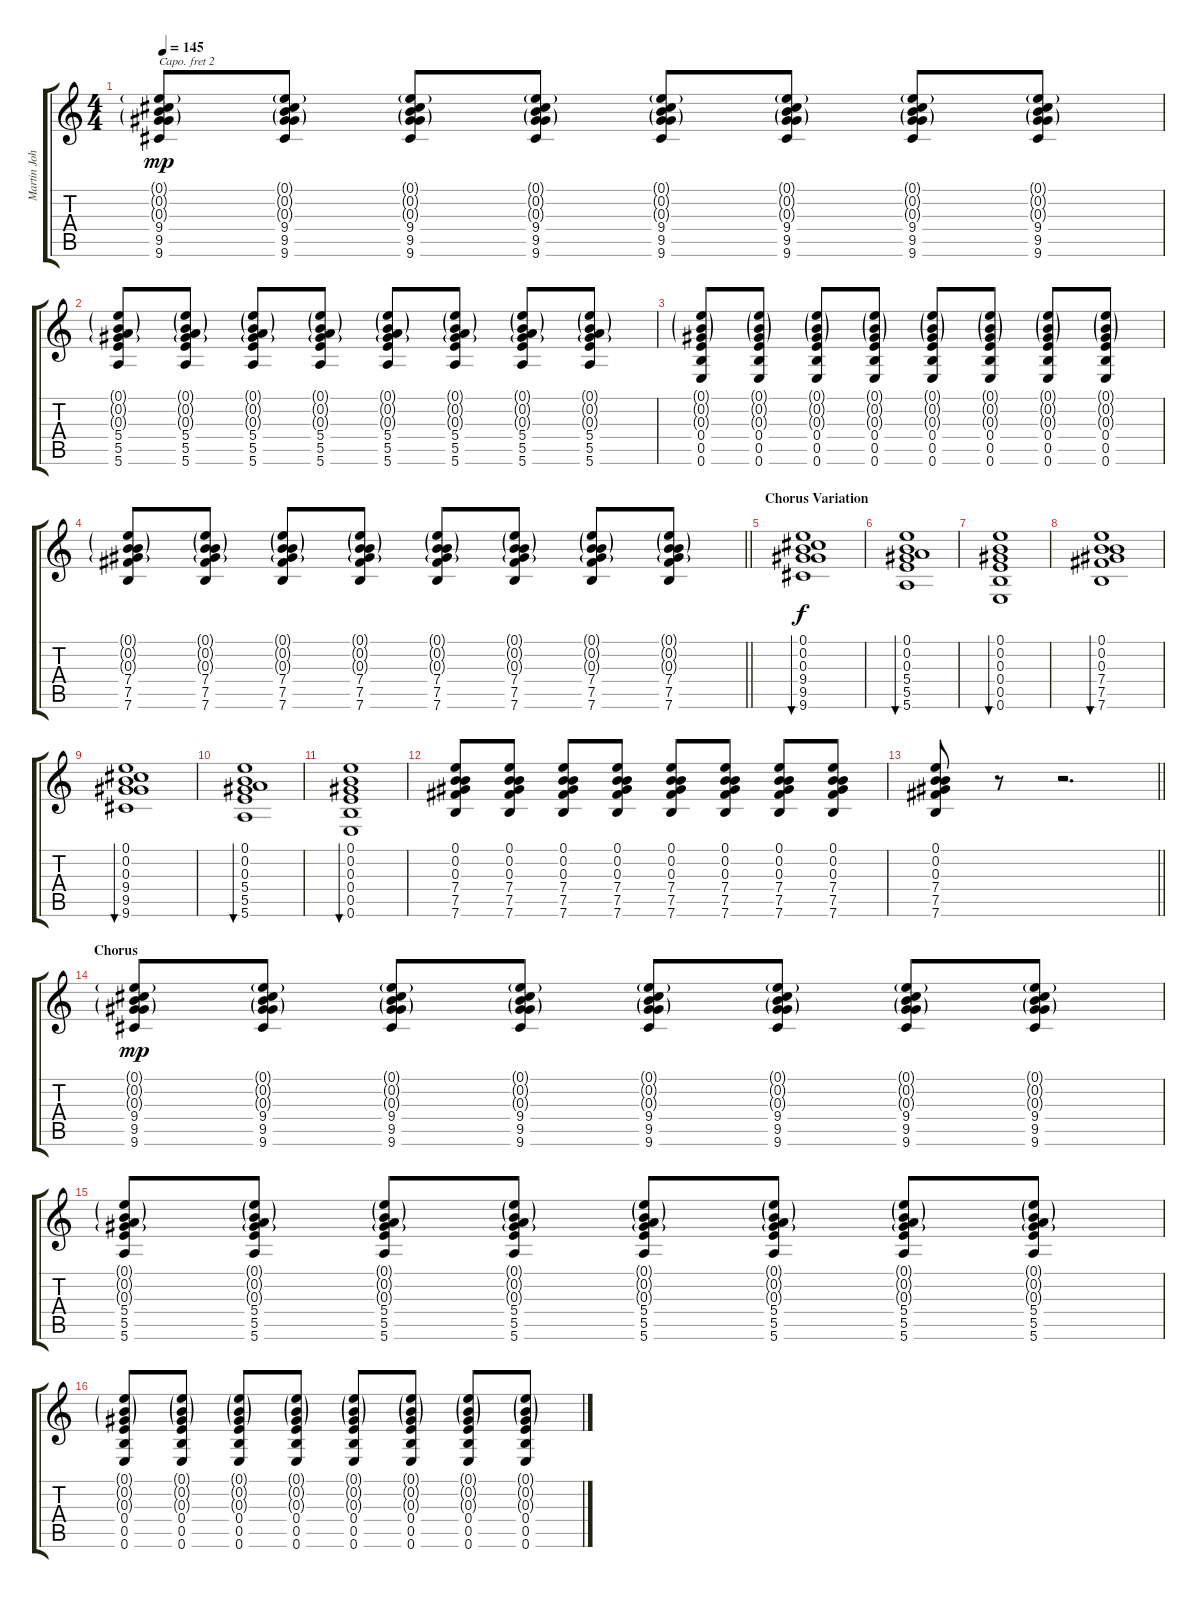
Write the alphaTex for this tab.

\track ("Martin Johnson (Rhythm Guitar)" "Martin Joh") {instrument overdrivenguitar}
\staff {score tabs}
\capo 2
\tuning (D4 A3 Gb3 D3 A2 D2) {hide}
\ts (4 4)
\tempo 145
\clef g2
\ks c
(0.1{g} 0.2{g} 0.3{g} 9.4 9.5 9.6).8{dy mp instrument overdrivenguitar} (0.1{g} 0.2{g} 0.3{g} 9.4 9.5 9.6).8 (0.1{g} 0.2{g} 0.3{g} 9.4 9.5 9.6).8 (0.1{g} 0.2{g} 0.3{g} 9.4 9.5 9.6).8 (0.1{g} 0.2{g} 0.3{g} 9.4 9.5 9.6).8 (0.1{g} 0.2{g} 0.3{g} 9.4 9.5 9.6).8 (0.1{g} 0.2{g} 0.3{g} 9.4 9.5 9.6).8 (0.1{g} 0.2{g} 0.3{g} 9.4 9.5 9.6).8 |
(0.1{g} 0.2{g} 0.3{g} 5.4 5.5 5.6).8 (0.1{g} 0.2{g} 0.3{g} 5.4 5.5 5.6).8 (0.1{g} 0.2{g} 0.3{g} 5.4 5.5 5.6).8 (0.1{g} 0.2{g} 0.3{g} 5.4 5.5 5.6).8 (0.1{g} 0.2{g} 0.3{g} 5.4 5.5 5.6).8 (0.1{g} 0.2{g} 0.3{g} 5.4 5.5 5.6).8 (0.1{g} 0.2{g} 0.3{g} 5.4 5.5 5.6).8 (0.1{g} 0.2{g} 0.3{g} 5.4 5.5 5.6).8 |
(0.1{g} 0.2{g} 0.3{g} 0.4 0.5 0.6).8 (0.1{g} 0.2{g} 0.3{g} 0.4 0.5 0.6).8 (0.1{g} 0.2{g} 0.3{g} 0.4 0.5 0.6).8 (0.1{g} 0.2{g} 0.3{g} 0.4 0.5 0.6).8 (0.1{g} 0.2{g} 0.3{g} 0.4 0.5 0.6).8 (0.1{g} 0.2{g} 0.3{g} 0.4 0.5 0.6).8 (0.1{g} 0.2{g} 0.3{g} 0.4 0.5 0.6).8 (0.1{g} 0.2{g} 0.3{g} 0.4 0.5 0.6).8 |
\barLineRight lightlight
(0.1{g} 0.2{g} 0.3{g} 7.4 7.5 7.6).8 (0.1{g} 0.2{g} 0.3{g} 7.4 7.5 7.6).8 (0.1{g} 0.2{g} 0.3{g} 7.4 7.5 7.6).8 (0.1{g} 0.2{g} 0.3{g} 7.4 7.5 7.6).8 (0.1{g} 0.2{g} 0.3{g} 7.4 7.5 7.6).8 (0.1{g} 0.2{g} 0.3{g} 7.4 7.5 7.6).8 (0.1{g} 0.2{g} 0.3{g} 7.4 7.5 7.6).8 (0.1{g} 0.2{g} 0.3{g} 7.4 7.5 7.6).8 |
\section ("" "Chorus Variation")
(0.1 0.2 0.3 9.4 9.5 9.6).1{bu 240 dy f instrument electricguitarclean} |
(0.1 0.2 0.3 5.4 5.5 5.6).1{bu 240} |
(0.1 0.2 0.3 0.4 0.5 0.6).1{bu 240} |
(0.1 0.2 0.3 7.4 7.5 7.6).1{bu 240} |
(0.1 0.2 0.3 9.4 9.5 9.6).1{bu 240} |
(0.1 0.2 0.3 5.4 5.5 5.6).1{bu 240} |
(0.1 0.2 0.3 0.4 0.5 0.6).1{bu 240} |
(0.1 0.2 0.3 7.4 7.5 7.6).8{instrument overdrivenguitar} (0.1 0.2 0.3 7.4 7.5 7.6).8 (0.1 0.2 0.3 7.4 7.5 7.6).8 (0.1 0.2 0.3 7.4 7.5 7.6).8 (0.1 0.2 0.3 7.4 7.5 7.6).8 (0.1 0.2 0.3 7.4 7.5 7.6).8 (0.1 0.2 0.3 7.4 7.5 7.6).8 (0.1 0.2 0.3 7.4 7.5 7.6).8 |
\barLineRight lightlight
(0.1 0.2 0.3 7.4 7.5 7.6).8 r.8 r.2{d} |
\section ("" "Chorus")
(0.1{g} 0.2{g} 0.3{g} 9.4 9.5 9.6).8{dy mp} (0.1{g} 0.2{g} 0.3{g} 9.4 9.5 9.6).8 (0.1{g} 0.2{g} 0.3{g} 9.4 9.5 9.6).8 (0.1{g} 0.2{g} 0.3{g} 9.4 9.5 9.6).8 (0.1{g} 0.2{g} 0.3{g} 9.4 9.5 9.6).8 (0.1{g} 0.2{g} 0.3{g} 9.4 9.5 9.6).8 (0.1{g} 0.2{g} 0.3{g} 9.4 9.5 9.6).8 (0.1{g} 0.2{g} 0.3{g} 9.4 9.5 9.6).8 |
(0.1{g} 0.2{g} 0.3{g} 5.4 5.5 5.6).8 (0.1{g} 0.2{g} 0.3{g} 5.4 5.5 5.6).8 (0.1{g} 0.2{g} 0.3{g} 5.4 5.5 5.6).8 (0.1{g} 0.2{g} 0.3{g} 5.4 5.5 5.6).8 (0.1{g} 0.2{g} 0.3{g} 5.4 5.5 5.6).8 (0.1{g} 0.2{g} 0.3{g} 5.4 5.5 5.6).8 (0.1{g} 0.2{g} 0.3{g} 5.4 5.5 5.6).8 (0.1{g} 0.2{g} 0.3{g} 5.4 5.5 5.6).8 |
(0.1{g} 0.2{g} 0.3{g} 0.4 0.5 0.6).8 (0.1{g} 0.2{g} 0.3{g} 0.4 0.5 0.6).8 (0.1{g} 0.2{g} 0.3{g} 0.4 0.5 0.6).8 (0.1{g} 0.2{g} 0.3{g} 0.4 0.5 0.6).8 (0.1{g} 0.2{g} 0.3{g} 0.4 0.5 0.6).8 (0.1{g} 0.2{g} 0.3{g} 0.4 0.5 0.6).8 (0.1{g} 0.2{g} 0.3{g} 0.4 0.5 0.6).8 (0.1{g} 0.2{g} 0.3{g} 0.4 0.5 0.6).8
